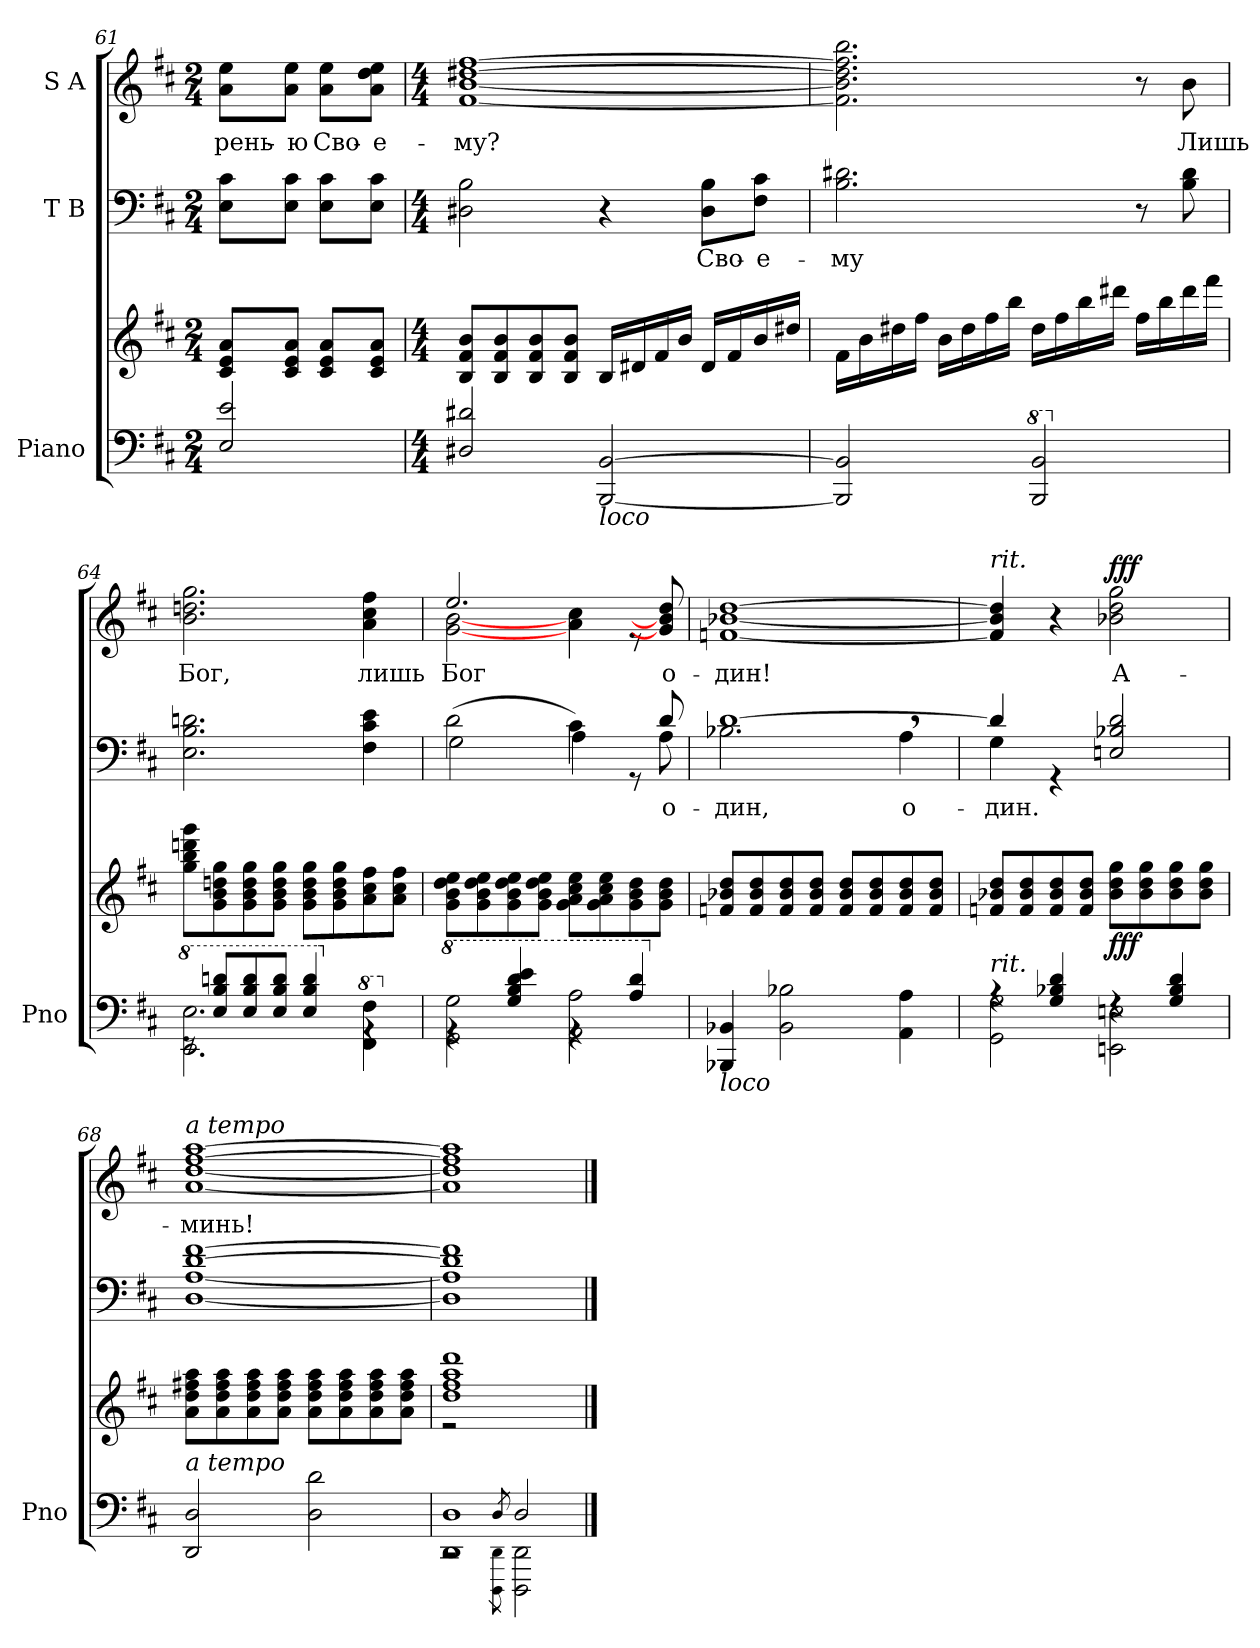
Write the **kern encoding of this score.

**kern	**kern	**dynam	**kern	**text	**kern	**text	**dynam
*part3	*part3	*part3	*part2	*part2	*part1	*part1	*part1
*staff4	*staff3	*staff3/4	*staff2	*staff2	*staff1	*staff1	*staff1
*I"Piano	*	*	*I"T B	*	*I"S A	*	*
*I'Pno	*	*	*	*	*	*	*
*clefF4	*clefG2	*	*clefF4	*	*clefG2	*	*
*k[f#c#]	*k[f#c#]	*	*k[f#c#]	*	*k[f#c#]	*	*
*M2/4	*M2/4	*	*M2/4	*	*M2/4	*	*
=61	=61	=61	=61	=61	=61	=61	=61
2E/ 2e/	8c#/ 8e/ 8a/L	.	8E\ 8c#\L	.	8a\ 8ee\L	-рень-	.
.	8c#/ 8e/ 8a/J	.	8E\ 8c#\J	.	8a\ 8ee\J	-ю	.
.	8c#/ 8e/ 8a/L	.	8E\ 8c#\L	.	8a\ 8ee\L	Сво-	.
.	8c#/ 8e/ 8a/J	.	8E\ 8c#\J	.	8a\ 8dd!\ 8ee\J	-е-	.
=62	=62	=62	=62	=62	=62	=62	=62
*M4/4	*M4/4	*	*M4/4	*	*M4/4	*	*
2D#X/ 2d#X/	8B/ 8f#/ 8b/L	.	2D#X\ 2B\	.	[1f# [1b [1dd#X! [1ff#	-му?	.
.	8B/ 8f#/ 8b/	.	.	.	.	.	.
.	8B/ 8f#/ 8b/	.	.	.	.	.	.
.	8B/ 8f#/ 8b/J	.	.	.	.	.	.
!LO:TX:b:i:t=loco	!	!	!	!	!	!	!
[2BBB/ [2BB/	16B/LL	.	4r	.	.	.	.
.	16d#X/	.	.	.	.	.	.
.	16f#/	.	.	.	.	.	.
.	16b/JJ	.	.	.	.	.	.
.	16d#/LL	.	8D#\ 8B\L	Сво-	.	.	.
.	16f#/	.	.	.	.	.	.
.	16b/	.	8F#\ 8c#\J	-е-	.	.	.
.	16dd#X/JJ	.	.	.	.	.	.
!!LO:PB:g=z
=63	=63	=63	=63	=63	=63	=63	=63
2BBB/] 2BB/]	16f#\LL	.	2.B\ 2.d#X\	-му	2.f#\] 2.b\] 2.dd#!\] 2.ff#\] 2.bb!\	.	.
.	16b\	.	.	.	.	.	.
.	16dd#X\	.	.	.	.	.	.
.	16ff#\JJ	.	.	.	.	.	.
.	16b\LL	.	.	.	.	.	.
.	16dd#\	.	.	.	.	.	.
.	16ff#\	.	.	.	.	.	.
.	16bb\JJ	.	.	.	.	.	.
*8va	*	*	*	*	*	*	*
2BB/ 2B/	16dd#\LL	.	.	.	.	.	.
.	16ff#\	.	.	.	.	.	.
.	16bb\	.	.	.	.	.	.
.	16ddd#X\JJ	.	.	.	.	.	.
.	16ff#\LL	.	8r	.	8r	.	.
.	16bb\	.	.	.	.	.	.
.	16ddd#\	.	8B\ 8d#\	.	8b\	Лишь	.
.	16fff#\JJ	.	.	.	.	.	.
=64	=64	=64	=64	=64	=64	=64	=64
*X8va	*	*	*	*	*	*	*
*8va	*	*	*	*	*	*	*
*^	*	*	*	*	*	*	*
8rF	2.E\ 2.e\	8gg\ 8bb\ 8dddn\ 8ggg\L	.	2.E\ 2.B!\ 2.dn\	.	2.b\ 2.ddn\ 2.gg\	Бог,	.
8e/ 8b/ 8ddn/L	.	8g\ 8b\ 8ddn\ 8gg\	.	.	.	.	.	.
8e/ 8b/ 8dd/	.	8g\ 8b\ 8dd\ 8gg\	.	.	.	.	.	.
8e/ 8b/ 8dd/J	.	8g\ 8b\ 8dd\ 8gg\J	.	.	.	.	.	.
4e/ 4b/ 4dd/	.	8g\ 8b\ 8dd\ 8gg\L	.	.	.	.	.	.
.	.	8g\ 8b\ 8dd\ 8gg\	.	.	.	.	.	.
*X8va	*	*	*	*	*	*	*	*
*8va	*	*	*	*	*	*	*	*
4rA	4F#\ 4f#\	8a\ 8cc#\ 8ff#\	.	4F#\ 4c#!\ 4e\	.	4a\ 4cc#\ 4ff#\	лишь	.
.	.	8a\ 8cc#\ 8ff#\J	.	.	.	.	.	.
=65	=65	=65	=65	=65	=65	=65	=65	=65
*X8va	*	*	*	*	*	*	*	*
*8va	*	*	*	*	*	*	*	*
*	*	*	*	*^	*	*^	*	*
4rA	2G\ 2g\	8g\ 8b\ 8dd\ 8ee\L	.	(>2d\	2G\	.	2.ee/	[2g\ [2b\	Бог	.
.	.	8g\ 8b\ 8dd\ 8ee\	.	.	.	.	.	.	.	.
4g/ 4b/ 4dd/ 4ee/	.	8g\ 8b\ 8dd\ 8ee\	.	.	.	.	.	.	.	.
.	.	8g\ 8b\ 8dd\ 8ee\J	.	.	.	.	.	.	.	.
*8va	*	*	*	*	*	*	*	*	*	*
4rA	2A\ 2a\	8g\ 8a\ 8cc#\ 8ee\L	.	(4c#\)	4A\	.	.	4a\ 4cc#\	.	.
.	.	8g\ 8a\ 8cc#\ 8ee\	.	.	.	.	.	.	.	.
4a/ 4dd/	.	8g\ 8b\ 8dd\	.	8rGG	8ryy	.	8re	4ryy	.	.
.	.	8g\ 8b\ 8dd\J	.	8d/	8A\	о-	8g/] 8b/] 8dd/	.	о-	.
*v	*v	*	*	*	*	*	*v	*v	*	*
!!LO:LB:g=z
=66	=66	=66	=66	=66	=66	=66	=66	=66
*X8va	*	*	*	*	*	*	*	*
*X8va	*	*	*	*	*	*	*	*
!LO:TX:b:i:t=loco	!	!	!	!	!	!	!	!
4BBB-X/ 4BB-X/	8fn/ 8b-X/ 8dd/L	.	[1d,	2.B-X\	-дин,	[1fn [1b-X [1dd	-дин!	.
.	8f/ 8b-/ 8dd/	.	.	.	.	.	.	.
2BB-\ 2B-X\	8f/ 8b-/ 8dd/	.	.	.	.	.	.	.
.	8f/ 8b-/ 8dd/J	.	.	.	.	.	.	.
.	8f/ 8b-/ 8dd/L	.	.	.	.	.	.	.
.	8f/ 8b-/ 8dd/	.	.	.	.	.	.	.
4AA\ 4A\	8f/ 8b-/ 8dd/	.	.	4A\	о-	.	.	.
.	8f/ 8b-/ 8dd/J	.	.	.	.	.	.	.
=67	=67	=67	=67	=67	=67	=67	=67	=67
*^	*	*	*	*	*	*	*	*
!	!	!	!	!	!	!	!LO:TX:a:i:t=rit.	!	!
!LO:TX:a:i:t=rit.	!	!	!	!	!	!	!	!	!
4rA	2GG\ 2G\	8fn/ 8b-X/ 8dd/L	.	4d/]	4G\	-дин.	4f/] 4b-/] 4dd/]	.	.
.	.	8f/ 8b-/ 8dd/	.	.	.	.	.	.	.
4G/ 4B-X/ 4d/	.	8f/ 8b-/ 8dd/	.	4rGG	2.ryy	.	4r	.	.
.	.	8f/ 8b-/ 8dd/J	.	.	.	.	.	.	.
!	!	!	!LO:DY:b	!	!	!	!	!	!LO:DY:a
4rF	2EEn\ 2En\	8b-\ 8dd\ 8gg\L	fff	2En/ 2B-X!/ 2d/	.	.	2b-X\ 2dd\ 2gg\	А-	fff
.	.	8b-\ 8dd\ 8gg\	.	.	.	.	.	.	.
4G/ 4B-/ 4d/	.	8b-\ 8dd\ 8gg\	.	.	.	.	.	.	.
.	.	8b-\ 8dd\ 8gg\J	.	.	.	.	.	.	.
*v	*v	*	*	*v	*v	*	*	*	*
=68	=68	=68	=68	=68	=68	=68	=68
!	!	!	!	!	!LO:TX:a:i:t=a tempo	!	!
!LO:TX:a:i:t=a tempo	!	!	!	!	!	!	!
2DD/ 2D/	8a\ 8dd\ 8ff#X\ 8aa\L	.	[1D [1A! [1d [1f#!	.	[1a [1dd [1ff# [1aa!	-минь!	.
.	8a\ 8dd\ 8ff#\ 8aa\	.	.	.	.	.	.
.	8a\ 8dd\ 8ff#\ 8aa\	.	.	.	.	.	.
.	8a\ 8dd\ 8ff#\ 8aa\J	.	.	.	.	.	.
2D\ 2d\	8a\ 8dd\ 8ff#\ 8aa\L	.	.	.	.	.	.
.	8a\ 8dd\ 8ff#\ 8aa\	.	.	.	.	.	.
.	8a\ 8dd\ 8ff#\ 8aa\	.	.	.	.	.	.
.	8a\ 8dd\ 8ff#\ 8aa\J	.	.	.	.	.	.
=69	=69	=69	=69	=69	=69	=69	=69
*^	*^	*	*	*	*	*	*
*	*^	*	*	*	*	*	*	*	*
1DD 1D	2rCC	2ryy	1dd 1ff# 1aa 1ddd	2r	.	1D] 1A!] 1d] 1f#!]	.	1a] 1dd] 1ff#] 1aa!]	.	.
.	8qDDD\ 8qDD\	8qD/	.	.	.	.	.	.	.	.
.	2DDD\ 2DD\	2D/	.	2ryy	.	.	.	.	.	.
*v	*v	*v	*	*	*	*	*	*	*	*
*	*v	*v	*	*	*	*	*	*
==	==	==	==	==	==	==	==
*-	*-	*-	*-	*-	*-	*-	*-
